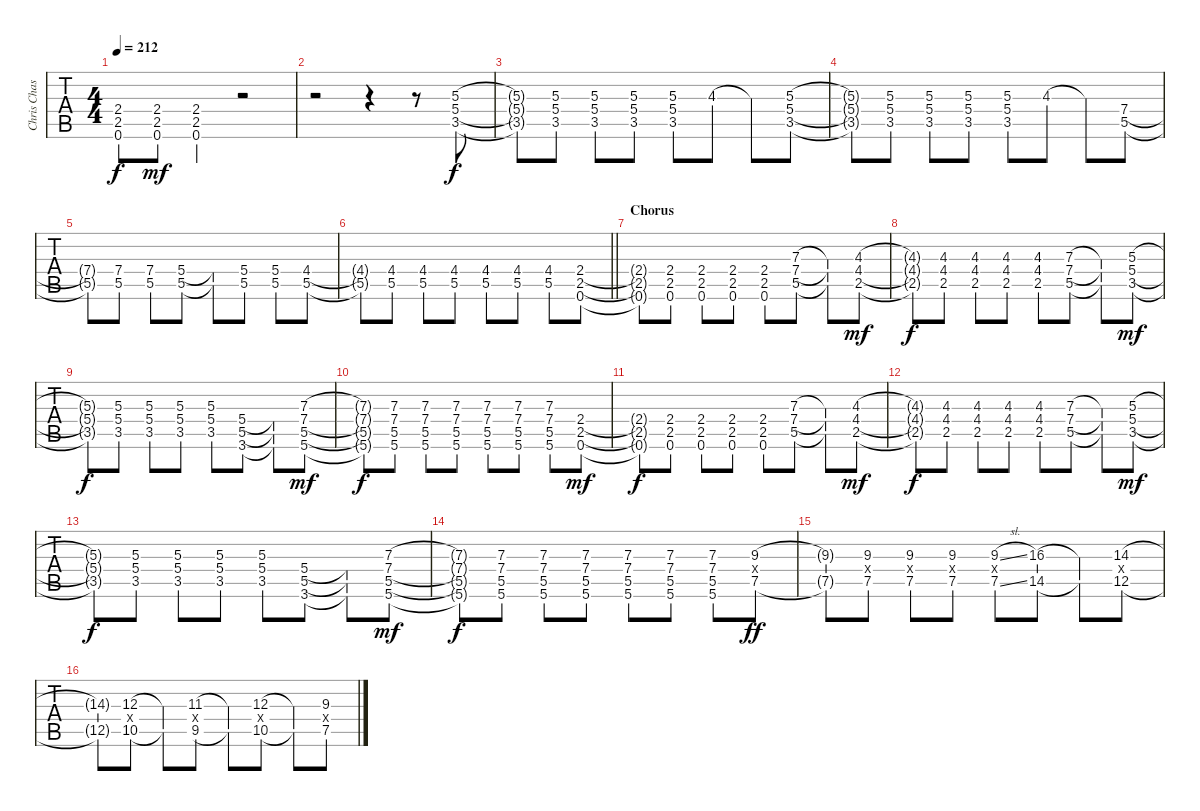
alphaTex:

\track ("Chris Chasse - Guitar One" "Chris Chas") {instrument distortionguitar}
\staff {tabs}
\tuning (Eb4 Bb3 Gb3 Db3 Ab2 Eb2) {hide}
\ts (4 4)
\tempo 212
\clef g2
\ks c
(2.4{t} 2.5{t} 0.6{t}).8{dy f} (2.4 2.5 0.6).8{dy mf} (2.4 2.5 0.6).4 r.2 |
r.2 r.4 r.8 (5.3 5.4 3.5).8{dy f} |
(5.3{t} 5.4{t} 3.5{t}).8 (5.3 5.4 3.5).8 (5.3 5.4 3.5).8 (5.3 5.4 3.5).8 (5.3 5.4 3.5).8 4.3.8 4.3{t}.8 (5.3 5.4 3.5).8 |
(5.3{t} 5.4{t} 3.5{t}).8 (5.3 5.4 3.5).8 (5.3 5.4 3.5).8 (5.3 5.4 3.5).8 (5.3 5.4 3.5).8 4.3.8 4.3{t}.8 (7.4 5.5).8 |
(7.4{t} 5.5{t}).8 (7.4 5.5).8 (7.4 5.5).8 (5.4 5.5).8 (5.4{t} 5.5{t}).8 (5.4 5.5).8 (5.4 5.5).8 (4.4 5.5).8 |
\barLineRight lightlight
(4.4{t} 5.5{t}).8 (4.4 5.5).8 (4.4 5.5).8 (4.4 5.5).8 (4.4 5.5).8 (4.4 5.5).8 (4.4 5.5).8 (2.4 2.5 0.6).8 |
\section ("" "Chorus")
(2.4{t} 2.5{t} 0.6{t}).8 (2.4 2.5 0.6).8 (2.4 2.5 0.6).8 (2.4 2.5 0.6).8 (2.4 2.5 0.6).8 (7.3 7.4 5.5).8 (7.3{t} 7.4{t} 5.5{t}).8 (4.3 4.4 2.5).8{dy mf} |
(4.3{t} 4.4{t} 2.5{t}).8{dy f} (4.3 4.4 2.5).8 (4.3 4.4 2.5).8 (4.3 4.4 2.5).8 (4.3 4.4 2.5).8 (7.3 7.4 5.5).8 (7.3{t} 7.4{t} 5.5{t}).8 (5.3 5.4 3.5).8{dy mf} |
(5.3{t} 5.4{t} 3.5{t}).8{dy f} (5.3 5.4 3.5).8 (5.3 5.4 3.5).8 (5.3 5.4 3.5).8 (5.3 5.4 3.5).8 (5.4 5.5 3.6).8 (5.4{t} 5.5{t} 3.6{t}).8 (7.3 7.4 5.5 5.6).8{dy mf} |
(7.3{t} 7.4{t} 5.5{t} 5.6{t}).8{dy f} (7.3 7.4 5.5 5.6).8 (7.3 7.4 5.5 5.6).8 (7.3 7.4 5.5 5.6).8 (7.3 7.4 5.5 5.6).8 (7.3 7.4 5.5 5.6).8 (7.3 7.4 5.5 5.6).8 (2.4 2.5 0.6).8{dy mf} |
(2.4{t} 2.5{t} 0.6{t}).8{dy f} (2.4 2.5 0.6).8 (2.4 2.5 0.6).8 (2.4 2.5 0.6).8 (2.4 2.5 0.6).8 (7.3 7.4 5.5).8 (7.3{t} 7.4{t} 5.5{t}).8 (4.3 4.4 2.5).8{dy mf} |
(4.3{t} 4.4{t} 2.5{t}).8{dy f} (4.3 4.4 2.5).8 (4.3 4.4 2.5).8 (4.3 4.4 2.5).8 (4.3 4.4 2.5).8 (7.3 7.4 5.5).8 (7.3{t} 7.4{t} 5.5{t}).8 (5.3 5.4 3.5).8{dy mf} |
(5.3{t} 5.4{t} 3.5{t}).8{dy f} (5.3 5.4 3.5).8 (5.3 5.4 3.5).8 (5.3 5.4 3.5).8 (5.3 5.4 3.5).8 (5.4 5.5 3.6).8 (5.4{t} 5.5{t} 3.6{t}).8 (7.3 7.4 5.5 5.6).8{dy mf} |
(7.3{t} 7.4{t} 5.5{t} 5.6{t}).8{dy f} (7.3 7.4 5.5 5.6).8 (7.3 7.4 5.5 5.6).8 (7.3 7.4 5.5 5.6).8 (7.3 7.4 5.5 5.6).8 (7.3 7.4 5.5 5.6).8 (7.3 7.4 5.5 5.6).8 (9.3 7.4{x} 7.5).8{dy ff} |
(9.3{t} 7.5{t}).8 (9.3 7.4{x} 7.5).8 (9.3 7.4{x} 7.5).8 (9.3 7.4{x} 7.5).8 (9.3{sl} 7.4{x} 7.5{sl}).8 (16.3 14.5).8 (16.3{t} 14.5{t}).8 (14.3 12.4{x} 12.5).8 |
(14.3{t} 12.5{t}).8 (12.3 10.4{x} 10.5).8 (12.3{t} 10.5{t}).8 (11.3 9.4{x} 9.5).8 (11.3{t} 9.5{t}).8 (12.3 10.4{x} 10.5).8 (12.3{t} 10.5{t}).8 (9.3 7.4{x} 7.5).8
